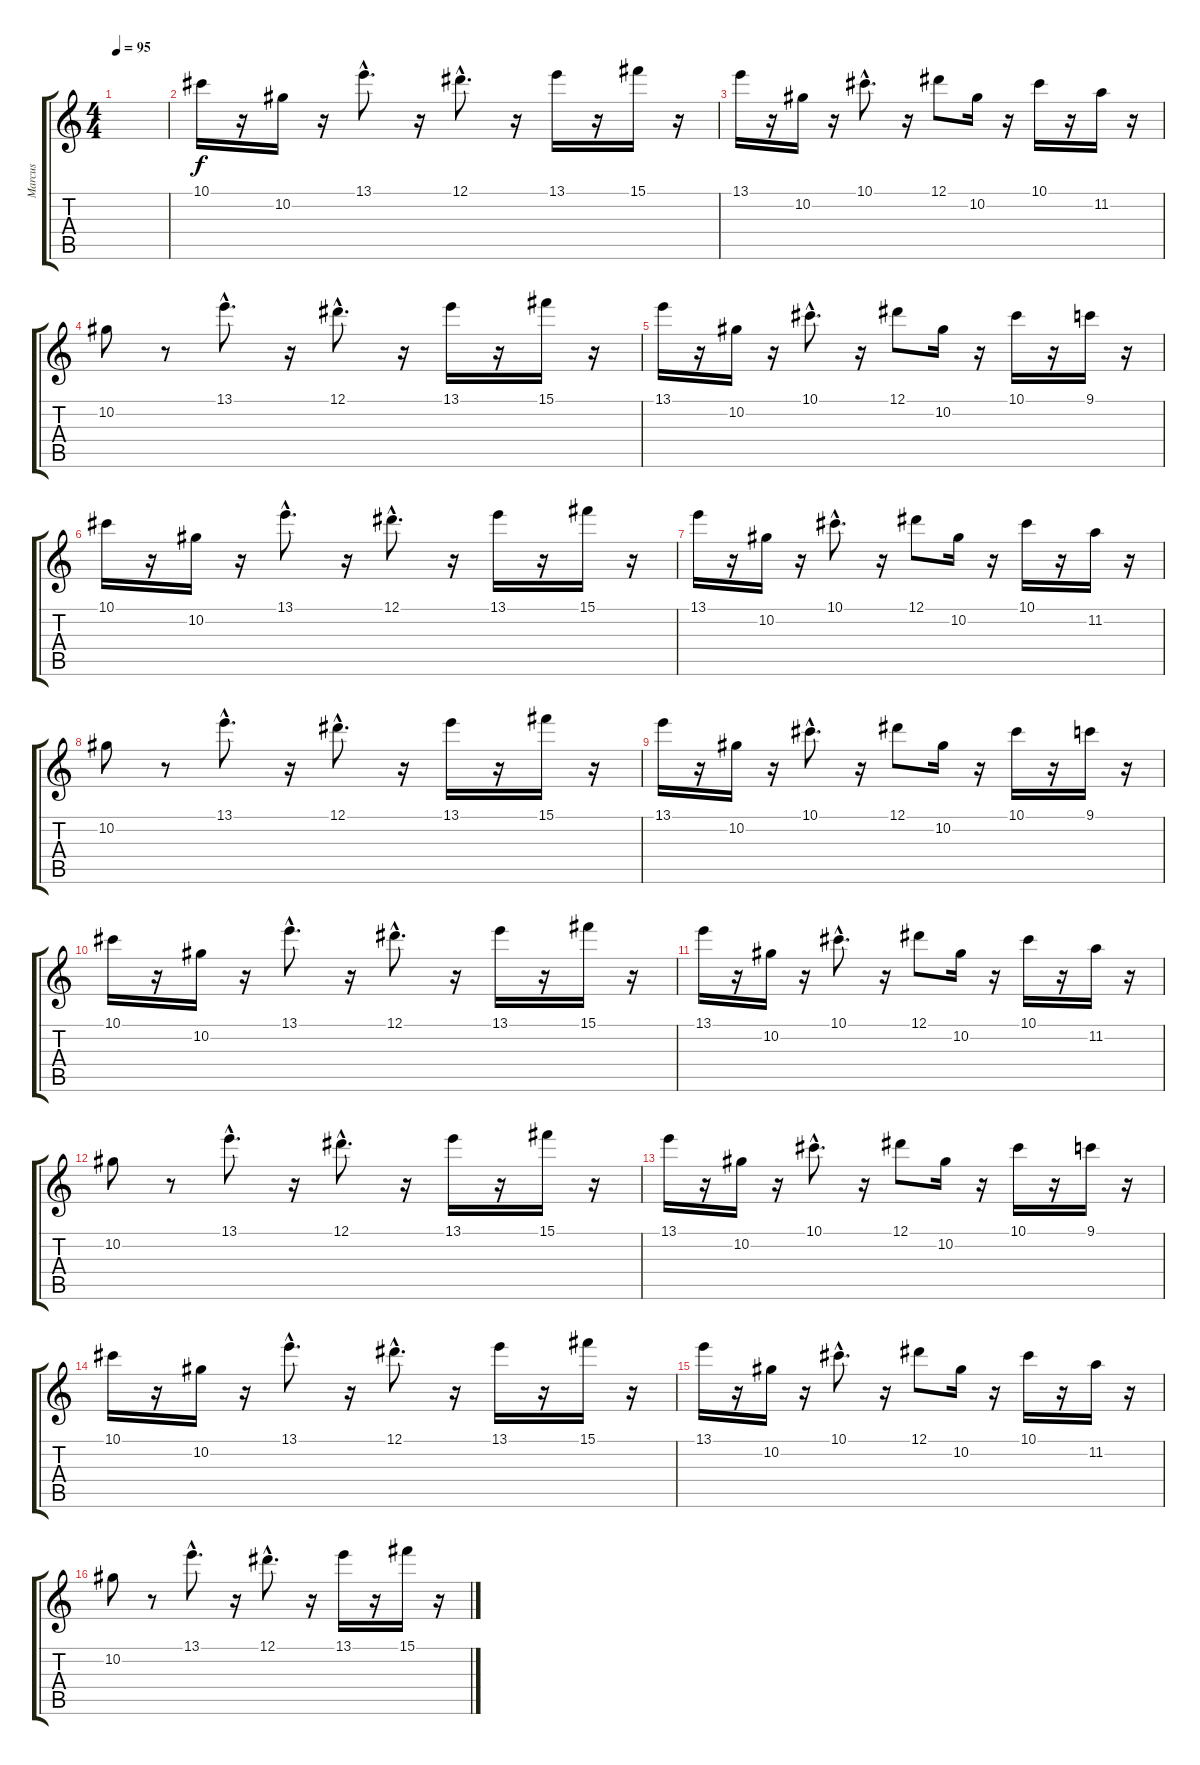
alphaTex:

\track ("Marcus" "Marcus") {instrument distortionguitar}
\staff {score tabs}
\tuning (Eb4 Bb3 Gb3 Db3 Ab2 Eb2) {hide}
\ts (4 4)
\tempo 95
\clef g2
\ks c
|
10.1.16{volume 14 instrument acousticguitarnylon} r.16 10.2.16 r.16 13.1{hac}.8{d} r.16 12.1{hac}.8{d} r.16 13.1.16 r.16 15.1.16 r.16 |
13.1.16 r.16 10.2.16 r.16 10.1{hac}.8{d} r.16 12.1.8 10.2.16 r.16 10.1.16 r.16 11.2.16 r.16 |
10.2.8 r.8 13.1{hac}.8{d} r.16 12.1{hac}.8{d} r.16 13.1.16 r.16 15.1.16 r.16 |
13.1.16 r.16 10.2.16 r.16 10.1{hac}.8{d} r.16 12.1.8 10.2.16 r.16 10.1.16 r.16 9.1.16 r.16 |
10.1.16 r.16 10.2.16 r.16 13.1{hac}.8{d} r.16 12.1{hac}.8{d} r.16 13.1.16 r.16 15.1.16 r.16 |
13.1.16 r.16 10.2.16 r.16 10.1{hac}.8{d} r.16 12.1.8 10.2.16 r.16 10.1.16 r.16 11.2.16 r.16 |
10.2.8 r.8 13.1{hac}.8{d} r.16 12.1{hac}.8{d} r.16 13.1.16 r.16 15.1.16 r.16 |
13.1.16 r.16 10.2.16 r.16 10.1{hac}.8{d} r.16 12.1.8 10.2.16 r.16 10.1.16 r.16 9.1.16 r.16 |
10.1.16 r.16 10.2.16 r.16 13.1{hac}.8{d} r.16 12.1{hac}.8{d} r.16 13.1.16 r.16 15.1.16 r.16 |
13.1.16 r.16 10.2.16 r.16 10.1{hac}.8{d} r.16 12.1.8 10.2.16 r.16 10.1.16 r.16 11.2.16 r.16 |
10.2.8 r.8 13.1{hac}.8{d} r.16 12.1{hac}.8{d} r.16 13.1.16 r.16 15.1.16 r.16 |
13.1.16 r.16 10.2.16 r.16 10.1{hac}.8{d} r.16 12.1.8 10.2.16 r.16 10.1.16 r.16 9.1.16 r.16 |
10.1.16 r.16 10.2.16 r.16 13.1{hac}.8{d} r.16 12.1{hac}.8{d} r.16 13.1.16 r.16 15.1.16 r.16 |
13.1.16 r.16 10.2.16 r.16 10.1{hac}.8{d} r.16 12.1.8 10.2.16 r.16 10.1.16 r.16 11.2.16 r.16 |
10.2.8 r.8 13.1{hac}.8{d} r.16 12.1{hac}.8{d} r.16 13.1.16 r.16 15.1.16 r.16
